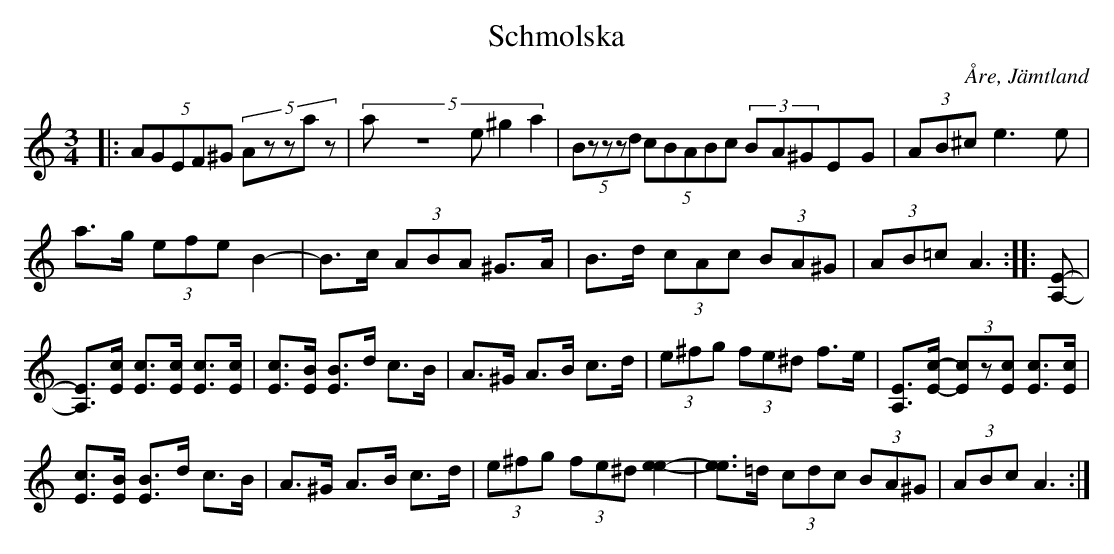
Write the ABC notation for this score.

X:1
T:Schmolska
O:Åre, Jämtland
M:3/4
L:1/8
K:Am
|: (5:2AGEF^G (5:2Azzaz | (5:2aZe^g2 a2 | (5:2Bzzzd (5:2cBABc (3BA^GEG | (3AB^c e3 e |
a>g (3efe B2- | B>c (3ABA ^G>A | B>d (3cAc (3BA^G | (3AB=c A3 :: [E-A,-] |
[EA,]>[cE] [cE]>[cE] [cE]>[cE] | [cE]>[BE] [BE]>d c>B | A>^G A>B c>d | (3e^fg (3fe^d f>e | [EA,]>[c-E-] (3[cE]z[cE] [cE]>[cE] |
[cE]>[BE] [BE]>d c>B | A>^G A>B c>d | (3e^fg (3fe^d [e2-e2-] | [ee]>=d (3cdc (3BA^G | (3ABc A3 :|]
